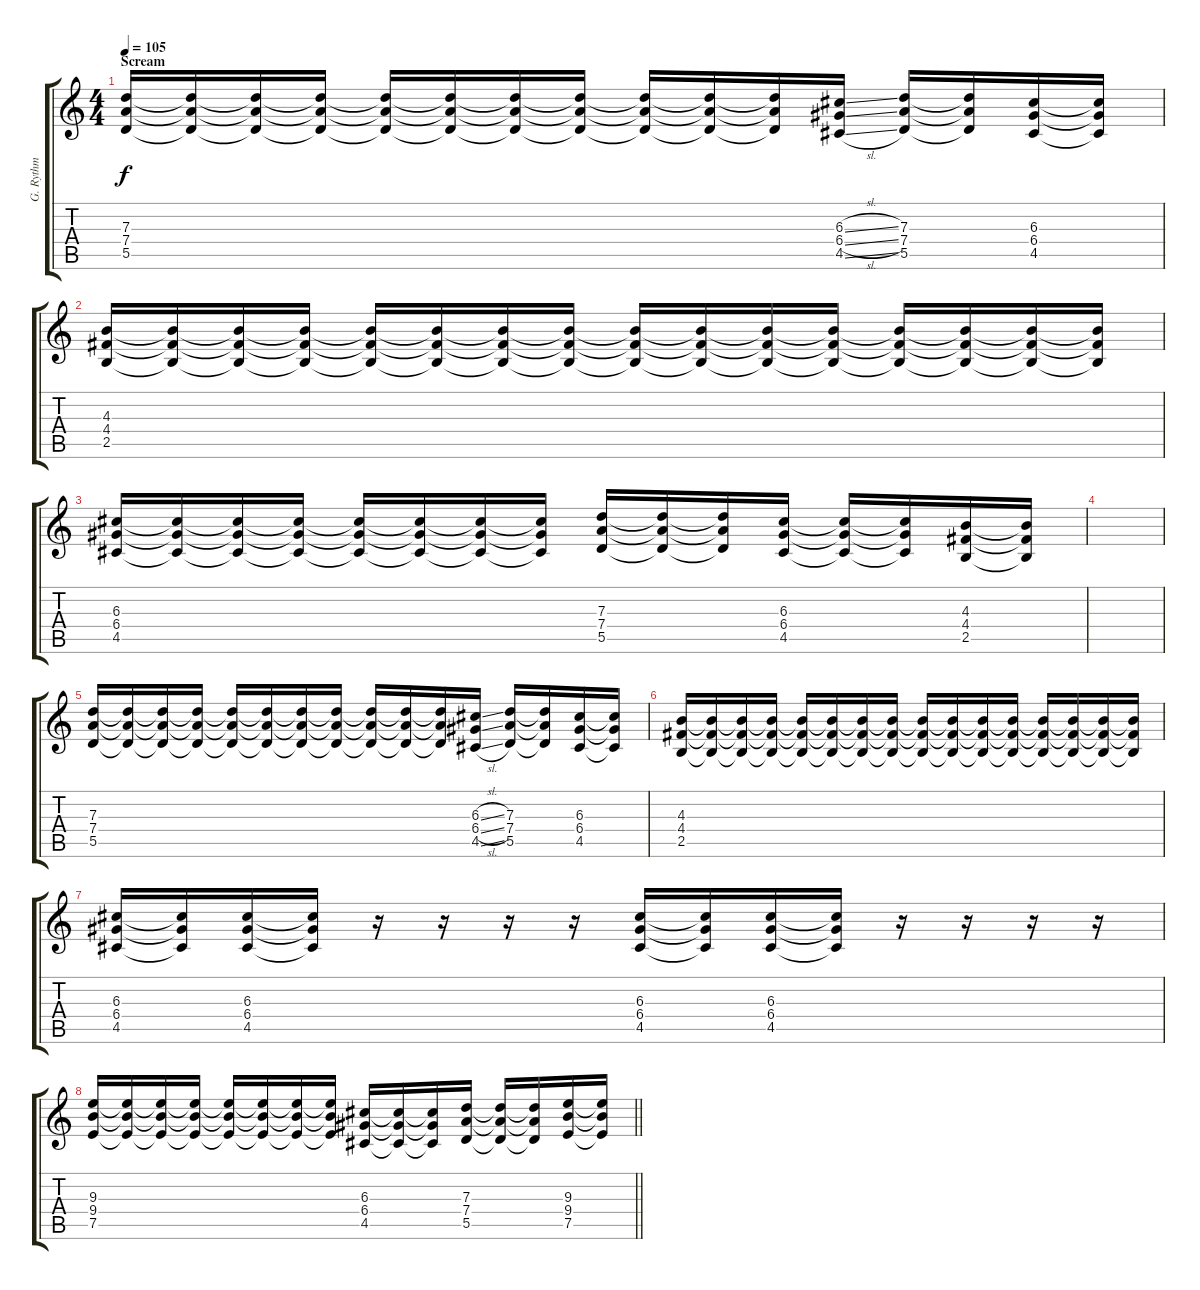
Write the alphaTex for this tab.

\track ("G. Rythm" "G. Rythm") {instrument distortionguitar}
\staff {score tabs}
\tuning (E4 B3 G3 D3 A2 E2) {hide}
\ts (4 4)
\section ("" "Scream")
\tempo 105
\clef g2
\ks c
(7.3 7.4 5.5).16{dy f} (7.3{t} 7.4{t} 5.5{t}).16 (7.3{t} 7.4{t} 5.5{t}).16 (7.3{t} 7.4{t} 5.5{t}).16 (7.3{t} 7.4{t} 5.5{t}).16 (7.3{t} 7.4{t} 5.5{t}).16 (7.3{t} 7.4{t} 5.5{t}).16 (7.3{t} 7.4{t} 5.5{t}).16 (7.3{t} 7.4{t} 5.5{t}).16 (7.3{t} 7.4{t} 5.5{t}).16 (7.3{t} 7.4{t} 5.5{t}).16 (6.3{sl} 6.4{sl} 4.5{sl}).16 (7.3 7.4 5.5).16 (7.3{t} 7.4{t} 5.5{t}).16 (6.3 6.4 4.5).16 (6.3{t} 6.4{t} 4.5{t}).16 |
(4.3 4.4 2.5).16 (4.3{t} 4.4{t} 2.5{t}).16 (4.3{t} 4.4{t} 2.5{t}).16 (4.3{t} 4.4{t} 2.5{t}).16 (4.3{t} 4.4{t} 2.5{t}).16 (4.3{t} 4.4{t} 2.5{t}).16 (4.3{t} 4.4{t} 2.5{t}).16 (4.3{t} 4.4{t} 2.5{t}).16 (4.3{t} 4.4{t} 2.5{t}).16 (4.3{t} 4.4{t} 2.5{t}).16 (4.3{t} 4.4{t} 2.5{t}).16 (4.3{t} 4.4{t} 2.5{t}).16 (4.3{t} 4.4{t} 2.5{t}).16 (4.3{t} 4.4{t} 2.5{t}).16 (4.3{t} 4.4{t} 2.5{t}).16 (4.3{t} 4.4{t} 2.5{t}).16 |
(6.3 6.4 4.5).16 (6.3{t} 6.4{t} 4.5{t}).16 (6.3{t} 6.4{t} 4.5{t}).16 (6.3{t} 6.4{t} 4.5{t}).16 (6.3{t} 6.4{t} 4.5{t}).16 (6.3{t} 6.4{t} 4.5{t}).16 (6.3{t} 6.4{t} 4.5{t}).16 (6.3{t} 6.4{t} 4.5{t}).16 (7.3 7.4 5.5).16 (7.3{t} 7.4{t} 5.5{t}).16 (7.3{t} 7.4{t} 5.5{t}).16 (6.3 6.4 4.5).16 (6.3{t} 6.4{t} 4.5{t}).16 (6.3{t} 6.4{t} 4.5{t}).16 (4.3 4.4 2.5).16 (4.3{t} 4.4{t} 2.5{t}).16 |
|
(7.3 7.4 5.5).16 (7.3{t} 7.4{t} 5.5{t}).16 (7.3{t} 7.4{t} 5.5{t}).16 (7.3{t} 7.4{t} 5.5{t}).16 (7.3{t} 7.4{t} 5.5{t}).16 (7.3{t} 7.4{t} 5.5{t}).16 (7.3{t} 7.4{t} 5.5{t}).16 (7.3{t} 7.4{t} 5.5{t}).16 (7.3{t} 7.4{t} 5.5{t}).16 (7.3{t} 7.4{t} 5.5{t}).16 (7.3{t} 7.4{t} 5.5{t}).16 (6.3{sl} 6.4{sl} 4.5{sl}).16 (7.3 7.4 5.5).16 (7.3{t} 7.4{t} 5.5{t}).16 (6.3 6.4 4.5).16 (6.3{t} 6.4{t} 4.5{t}).16 |
(4.3 4.4 2.5).16 (4.3{t} 4.4{t} 2.5{t}).16 (4.3{t} 4.4{t} 2.5{t}).16 (4.3{t} 4.4{t} 2.5{t}).16 (4.3{t} 4.4{t} 2.5{t}).16 (4.3{t} 4.4{t} 2.5{t}).16 (4.3{t} 4.4{t} 2.5{t}).16 (4.3{t} 4.4{t} 2.5{t}).16 (4.3{t} 4.4{t} 2.5{t}).16 (4.3{t} 4.4{t} 2.5{t}).16 (4.3{t} 4.4{t} 2.5{t}).16 (4.3{t} 4.4{t} 2.5{t}).16 (4.3{t} 4.4{t} 2.5{t}).16 (4.3{t} 4.4{t} 2.5{t}).16 (4.3{t} 4.4{t} 2.5{t}).16 (4.3{t} 4.4{t} 2.5{t}).16 |
(6.3 6.4 4.5).16 (6.3{t} 6.4{t} 4.5{t}).16 (6.3 6.4 4.5).16 (6.3{t} 6.4{t} 4.5{t}).16 r.16 r.16 r.16 r.16 (6.3 6.4 4.5).16 (6.3{t} 6.4{t} 4.5{t}).16 (6.3 6.4 4.5).16 (6.3{t} 6.4{t} 4.5{t}).16 r.16 r.16 r.16 r.16 |
\barLineRight lightlight
(9.3 9.4 7.5).16 (9.3{t} 9.4{t} 7.5{t}).16 (9.3{t} 9.4{t} 7.5{t}).16 (9.3{t} 9.4{t} 7.5{t}).16 (9.3{t} 9.4{t} 7.5{t}).16 (9.3{t} 9.4{t} 7.5{t}).16 (9.3{t} 9.4{t} 7.5{t}).16 (9.3{t} 9.4{t} 7.5{t}).16 (6.3 6.4 4.5).16 (6.3{t} 6.4{t} 4.5{t}).16 (6.3{t} 6.4{t} 4.5{t}).16 (7.3 7.4 5.5).16 (7.3{t} 7.4{t} 5.5{t}).16 (7.3{t} 7.4{t} 5.5{t}).16 (9.3 9.4 7.5).16 (9.3{t} 9.4{t} 7.5{t}).16
